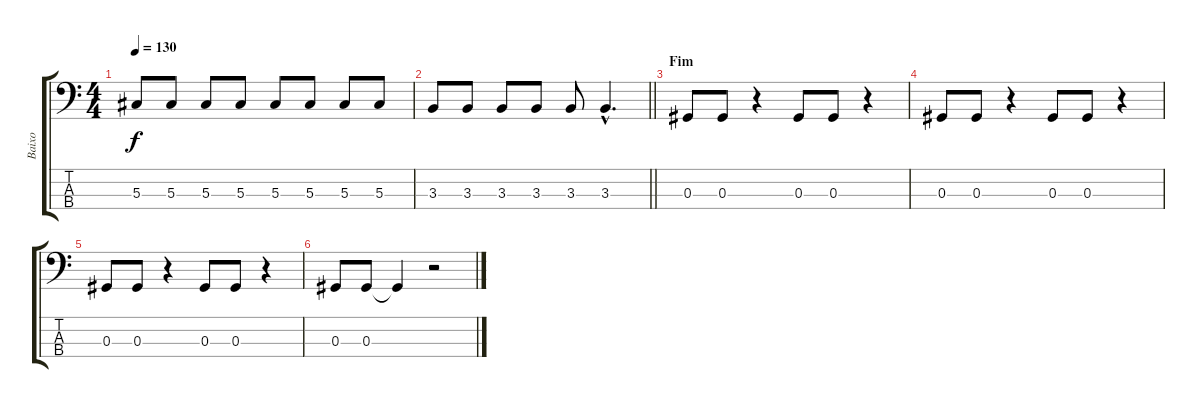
\track ("Baixo" "Baixo") {instrument electricbassfinger}
\staff {score tabs}
\tuning (Gb2 Db2 Ab1 Eb1) {hide}
\ts (4 4)
\tempo 130
\clef f4
\ks c
5.3.8{dy f} 5.3.8 5.3.8 5.3.8 5.3.8 5.3.8 5.3.8 5.3.8 |
\barLineRight lightlight
3.3.8 3.3.8 3.3.8 3.3.8 3.3.8 3.3{hac}.4{d} |
\section ("" "Fim")
0.3.8 0.3.8 r.4 0.3.8 0.3.8 r.4 |
0.3.8 0.3.8 r.4 0.3.8 0.3.8 r.4 |
0.3.8 0.3.8 r.4 0.3.8 0.3.8 r.4 |
0.3.8 0.3.8 0.3{t}.4 r.2
